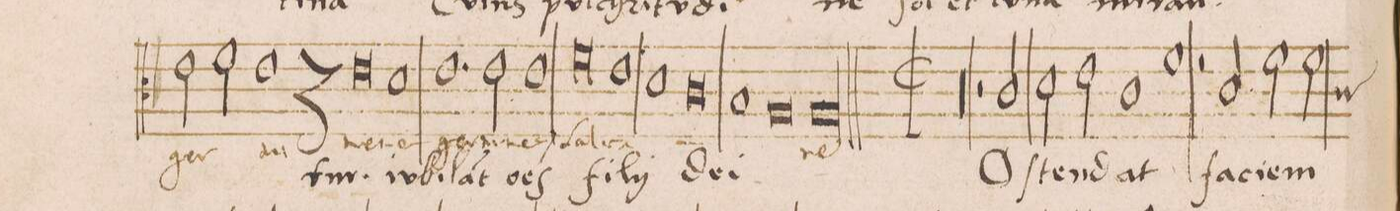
**kern	**text	**text
*I"ALTVS	*	*
*clefC3	*	*
*k[]	*	*
*met(c|)	*	*
*M2/1	*	*
2e\	ger-	.
2f\	.	.
1e	-mi-	.
=31	=31	=31
*M3/1	*	*
*met(3)	*	*
0e	-net	et
1d	et	iu-
=32	=32	=32
1.e	ger-	-bi-
2e\	-mi-	-lat
1e	-net	o(m)-
=33	=33	=33
0f	Sal-	-nes
1e	-va-	fi-
=34	=34	=34
1d	.	-lij
0c	.	de-
=35	=35	=35
1B	.	-i
0A	.	.
=36	=36	=36
0.A	-re	.
=37	=37	=37
*k[b-]	*	*
*M2/1	*	*
*met(c|)	*	*
0r	.	.
=38	=38	=38
0r	.	.
=39	=39	=39
2r	.	.
2c/	.	O-
2d\	.	-stend-
2e\	.	.
=40	=40	=40
1c	.	-at
1f	.	.
=41	=41	=41
2r	.	.
2c/	.	fa-
2f\	.	-ci-
*custos:c	*	*
2f\	.	-em
=42	=42	=42
*-	*-	*-
